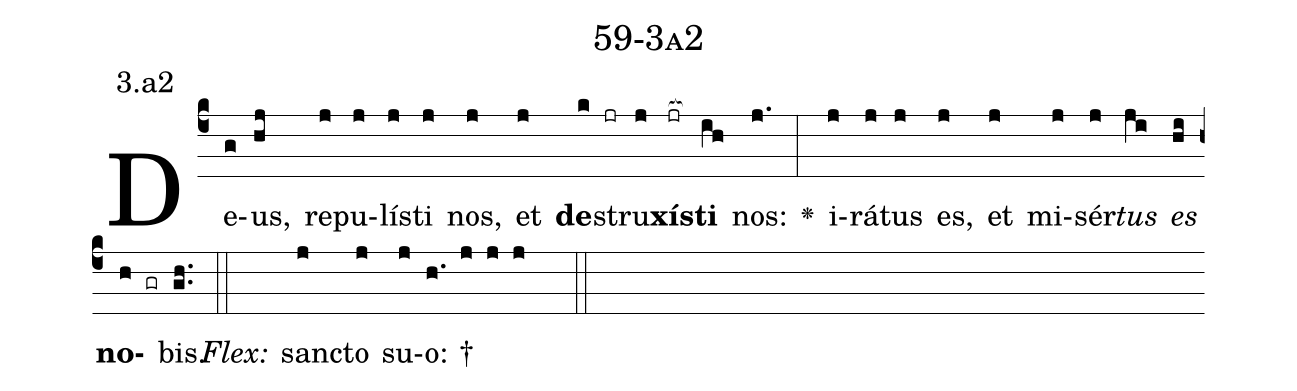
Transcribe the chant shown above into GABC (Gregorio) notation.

name: 59-3a2;
annotation: 3.a2;
%%
(c4)De(g)us,(hj) re(j)pu(j)lís(j)ti(j) nos,(j) et(j) <b>de</b>(k jr)stru(j)<b>xís</b>(jr[ocb:1{])<b>ti</b>(ih[ocb:0}]) nos:(j.) <v>\greheightstar</v>(:) i(j)rá(j)tus(j) es,(j) et(j) mi(j)sér(j)<i>tus</i>(ji) <i>es</i>(hi) <b>no</b>(h gr)bis.(gh..) (::)
<i>Flex:</i>()  sanc(j)to(j) su(j)o: †(h. j j j  ::)

%E(j) u(j) o(ji) u(hi) a(h) e.(gh..) (::)
